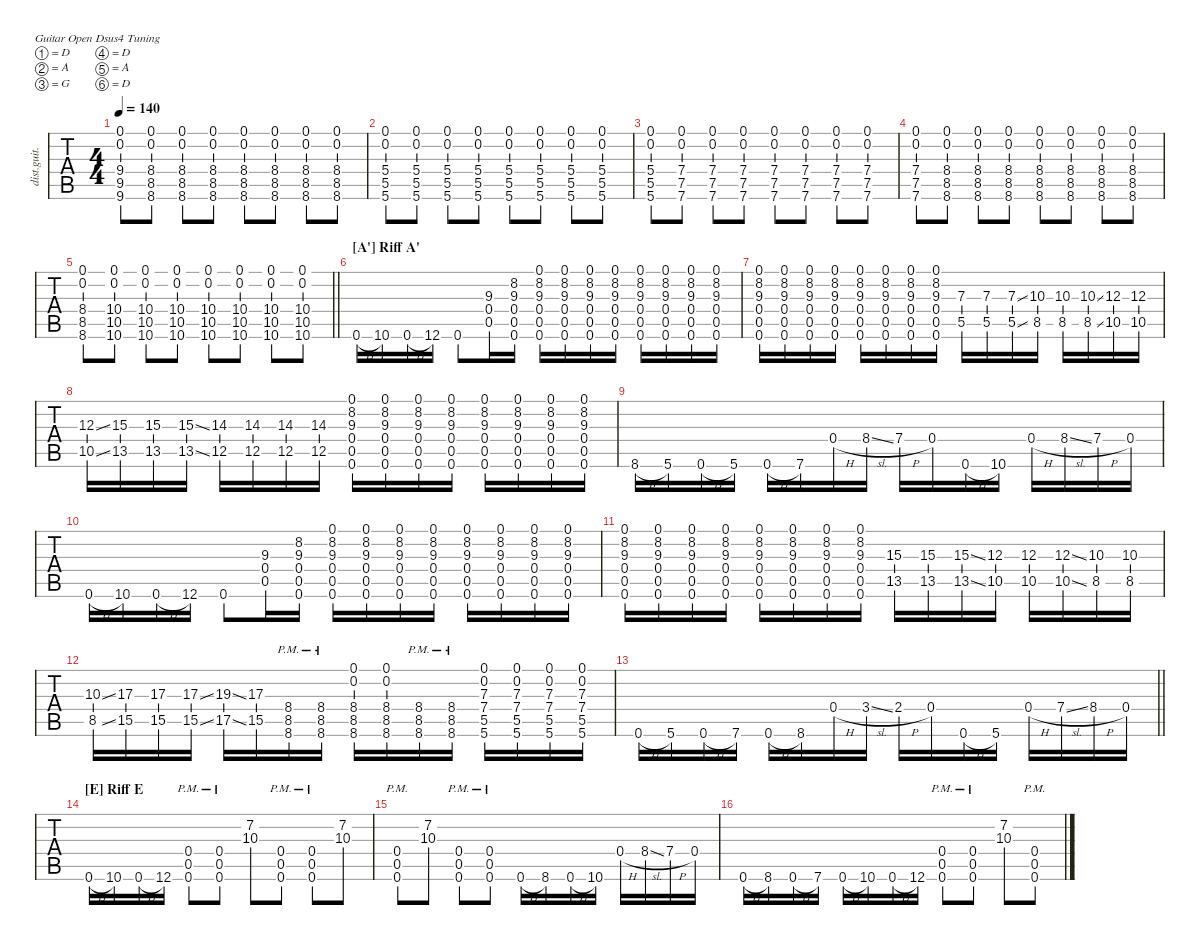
\defaultSystemsLayout 4
\hideDynamics
\bracketExtendMode nobrackets
\otherSystemsTrackNameOrientation horizontal
\track ("Rhythm R" "dist.guit.") {instrument distortionguitar}
\staff {tabs}
\tuning (D4 A3 G3 D3 A2 D2)
\ts (4 4)
\tempo 140
\clef g2
\ks c
(0.2 0.1 9.6 9.5{acc #} 9.4).8{dy mf beam Up} (0.2 0.1 8.6{acc #} 8.5 8.4{acc #}).8{beam Up} (0.2 0.1 8.6{acc #} 8.5 8.4{acc #}).8{beam Up} (0.2 0.1 8.6{acc #} 8.5 8.4{acc #}).8{beam Up} (0.2 0.1 8.6{acc #} 8.5 8.4{acc #}).8{beam Up} (0.2 0.1 8.6{acc #} 8.5 8.4{acc #}).8{beam Up} (0.2 0.1 8.6{acc #} 8.5 8.4{acc #}).8{beam Up} (0.2 0.1 8.6{acc #} 8.5 8.4{acc #}).8{beam Up} |
(0.2 0.1 5.6 5.5 5.4).8{beam Up} (0.2 0.1 5.6 5.5 5.4).8{beam Up} (0.2 0.1 5.6 5.5 5.4).8{beam Up} (0.2 0.1 5.6 5.5 5.4).8{beam Up} (0.2 0.1 5.6 5.5 5.4).8{beam Up} (0.2 0.1 5.6 5.5 5.4).8{beam Up} (0.2 0.1 5.6 5.5 5.4).8{beam Up} (0.2 0.1 5.6 5.5 5.4).8{beam Up} |
(0.2 0.1 5.6 5.5 5.4).8{beam Up} (7.6 7.5 7.4 0.2 0.1).8{beam Up} (7.6 7.5 7.4 0.2 0.1).8{beam Up} (7.6 7.5 7.4 0.2 0.1).8{beam Up} (7.6 7.5 7.4 0.2 0.1).8{beam Up} (7.6 7.5 7.4 0.2 0.1).8{beam Up} (7.6 7.5 7.4 0.2 0.1).8{beam Up} (7.6 7.5 7.4 0.2 0.1).8{beam Up} |
(7.6 7.5 7.4 0.2 0.1).8{beam Up} (0.1 0.2 8.4{acc b} 8.5 8.6{acc #}).8{beam Up} (0.1 0.2 8.4{acc b} 8.5 8.6{acc #}).8{beam Up} (0.1 0.2 8.4{acc b} 8.5 8.6{acc #}).8{beam Up} (0.1 0.2 8.4{acc b} 8.5 8.6{acc #}).8{beam Up} (0.1 0.2 8.4{acc b} 8.5 8.6{acc #}).8{beam Up} (0.1 0.2 8.4{acc b} 8.5 8.6{acc #}).8{beam Up} (0.1 0.2 8.4{acc b} 8.5 8.6{acc #}).8{beam Up} |
\barLineRight lightlight
(0.1 0.2 8.4{acc b} 8.5 8.6{acc #}).8{beam Up} (10.6 10.5 10.4 0.2 0.1).8{beam Up} (10.6 10.5 10.4 0.2 0.1).8{beam Up} (10.6 10.5 10.4 0.2 0.1).8{beam Up} (10.6 10.5 10.4 0.2 0.1).8{beam Up} (10.6 10.5 10.4 0.2 0.1).8{beam Up} (10.6 10.5 10.4 0.2 0.1).8{beam Up} (10.6 10.5 10.4 0.2 0.1).8{beam Up} |
\section ("A'" "Riff A'")
0.6{h}.16{beam Up} 10.6.16{beam Up} 0.6{h}.16{beam Up} 12.6.16{beam Up} 0.6.8{beam Up} (0.5 0.4 9.3).16{beam Up} (9.3 8.2 0.4 0.5 0.6).16{beam Up} (9.3 8.2 0.4 0.5 0.6 0.1).16{beam Up} (9.3 8.2 0.4 0.5 0.6 0.1).16{beam Up} (9.3 8.2 0.4 0.5 0.6 0.1).16{beam Up} (9.3 8.2 0.4 0.5 0.6 0.1).16{beam Up} (9.3 8.2 0.4 0.5 0.6 0.1).16{beam Up} (9.3 8.2 0.4 0.5 0.6 0.1).16{beam Up} (9.3 8.2 0.4 0.5 0.6 0.1).16{beam Up} (9.3 8.2 0.4 0.5 0.6 0.1).16{beam Up} |
(9.3 8.2 0.4 0.5 0.6 0.1).16{beam Up} (9.3 8.2 0.4 0.5 0.6 0.1).16{beam Up} (9.3 8.2 0.4 0.5 0.6 0.1).16{beam Up} (9.3 8.2 0.4 0.5 0.6 0.1).16{beam Up} (9.3 8.2 0.4 0.5 0.6 0.1).16{beam Up} (9.3 8.2 0.4 0.5 0.6 0.1).16{beam Up} (9.3 8.2 0.4 0.5 0.6 0.1).16{beam Up} (9.3 8.2 0.4 0.5 0.6 0.1).16{beam Up} (5.5 7.3).16{beam Up} (5.5 7.3).16{beam Up} (5.5{ss} 7.3{ss}).16{beam Up} (8.5 10.3).16{beam Up} (8.5 10.3).16{beam Down} (8.5{ss} 10.3{ss}).16{beam Down} (10.5 12.3).16{beam Down} (10.5 12.3).16{beam Down} |
(10.5{ss} 12.3{ss}).16{beam Down} (15.3{acc #} 13.5{acc #}).16{beam Down} (15.3{acc #} 13.5{acc #}).16{beam Down} (15.3{ss acc #} 13.5{ss acc #}).16{beam Down} (14.3 12.5).16{beam Down} (14.3 12.5).16{beam Down} (14.3 12.5).16{beam Down} (14.3 12.5).16{beam Down} (9.3 8.2 0.4 0.5 0.6 0.1).16{beam Up} (9.3 8.2 0.4 0.5 0.6 0.1).16{beam Up} (9.3 8.2 0.4 0.5 0.6 0.1).16{beam Up} (9.3 8.2 0.4 0.5 0.6 0.1).16{beam Up} (9.3 8.2 0.4 0.5 0.6 0.1).16{beam Up} (9.3 8.2 0.4 0.5 0.6 0.1).16{beam Up} (9.3 8.2 0.4 0.5 0.6 0.1).16{beam Up} (9.3 8.2 0.4 0.5 0.6 0.1).16{beam Up} |
8.6{h acc #}.16{beam Up} 5.6.16{beam Up} 0.6{h}.16{beam Up} 5.6.16{beam Up} 0.6{h}.16{beam Up} 7.6.16{beam Up} 0.4{h}.16{beam Up} 8.4{sl acc #}.16{beam Up} 7.4{h}.16{beam Up} 0.4.16{beam Up} 0.6{h}.16{beam Up} 10.6.16{beam Up} 0.4{h}.16{beam Up} 8.4{sl acc #}.16{beam Up} 7.4{h}.16{beam Up} 0.4.16{beam Up} |
0.6{h}.16{beam Up} 10.6.16{beam Up} 0.6{h}.16{beam Up} 12.6.16{beam Up} 0.6.8{beam Up} (0.5 0.4 9.3).16{beam Up} (9.3 8.2 0.4 0.5 0.6).16{beam Up} (9.3 8.2 0.4 0.5 0.6 0.1).16{beam Up} (9.3 8.2 0.4 0.5 0.6 0.1).16{beam Up} (9.3 8.2 0.4 0.5 0.6 0.1).16{beam Up} (9.3 8.2 0.4 0.5 0.6 0.1).16{beam Up} (9.3 8.2 0.4 0.5 0.6 0.1).16{beam Up} (9.3 8.2 0.4 0.5 0.6 0.1).16{beam Up} (9.3 8.2 0.4 0.5 0.6 0.1).16{beam Up} (9.3 8.2 0.4 0.5 0.6 0.1).16{beam Up} |
(9.3 8.2 0.4 0.5 0.6 0.1).16{beam Up} (9.3 8.2 0.4 0.5 0.6 0.1).16{beam Up} (9.3 8.2 0.4 0.5 0.6 0.1).16{beam Up} (9.3 8.2 0.4 0.5 0.6 0.1).16{beam Up} (9.3 8.2 0.4 0.5 0.6 0.1).16{beam Up} (9.3 8.2 0.4 0.5 0.6 0.1).16{beam Up} (9.3 8.2 0.4 0.5 0.6 0.1).16{beam Up} (9.3 8.2 0.4 0.5 0.6 0.1).16{beam Up} (13.5{acc #} 15.3{acc #}).16{beam Down} (13.5{acc #} 15.3{acc #}).16{beam Down} (13.5{ss acc #} 15.3{ss acc #}).16{beam Down} (10.5 12.3).16{beam Down} (10.5 12.3).16{beam Down} (10.5{ss} 12.3{ss}).16{beam Down} (8.5 10.3).16{beam Down} (8.5 10.3).16{beam Down} |
(10.3{ss} 8.5{ss}).16{beam Down} (15.5 17.3).16{beam Down} (15.5 17.3).16{beam Down} (15.5{ss} 17.3{ss}).16{beam Down} (17.5{ss} 19.3{ss}).16{beam Up} (15.5 17.3).16{beam Up} (8.6{pm acc #} 8.5{pm} 8.4{pm acc #}).16{beam Up} (8.6{pm acc #} 8.5{pm} 8.4{pm acc #}).16{beam Up} (8.6{acc #} 8.5 8.4{acc #} 0.2{acc x} 0.1).16{beam Up} (8.6{acc #} 8.5 8.4{acc #} 0.2{acc x} 0.1).16{beam Up} (8.6{pm acc #} 8.5{pm} 8.4{pm acc #}).16{beam Up} (8.6{pm acc #} 8.5{pm} 8.4{pm acc #}).16{beam Up} (5.6 5.5 7.4 7.3 0.2 0.1).16{beam Up} (5.6 5.5 7.4 7.3 0.2 0.1).16{beam Up} (5.6 5.5 7.4 7.3 0.2 0.1).16{beam Up} (5.6 5.5 7.4 7.3 0.2 0.1).16{beam Up} |
\barLineRight lightlight
0.6{h}.16{beam Up} 5.6.16{beam Up} 0.6{h}.16{beam Up} 7.6.16{beam Up} 0.6{h}.16{beam Up} 8.6{acc #}.16{beam Up} 0.4{h}.16{beam Up} 3.4{sl}.16{beam Up} 2.4{h}.16{beam Up} 0.4.16{beam Up} 0.6{h}.16{beam Up} 5.6.16{beam Up} 0.4{h}.16{beam Up} 7.4{sl}.16{beam Up} 8.4{h acc #}.16{beam Up} 0.4.16{beam Up} |
\section ("E" "Riff E")
0.6{h}.16{beam Up} 10.6.16{beam Up} 0.6{h}.16{beam Up} 12.6.16{beam Up} (0.6{pm} 0.5{pm} 0.4{pm}).8{beam Up} (0.6{pm} 0.5{pm} 0.4{pm}).8{beam Up} (10.3 7.2).8{beam Up} (0.4{pm} 0.5{pm} 0.6{pm}).8{beam Up} (0.6{pm} 0.5{pm} 0.4{pm}).8{beam Up} (10.3 7.2).8{beam Up} |
(0.6{pm} 0.5{pm} 0.4{pm}).8{beam Up} (10.3 7.2).8{beam Up} (0.4{pm} 0.5{pm} 0.6{pm}).8{beam Up} (0.6{pm} 0.5{pm} 0.4{pm}).8{beam Up} 0.6{h}.16{beam Up} 8.6{acc #}.16{beam Up} 0.6{h}.16{beam Up} 10.6.16{beam Up} 0.4{h}.16{beam Up} 8.4{sl acc #}.16{beam Up} 7.4{h}.16{beam Up} 0.4.16{beam Up} |
0.6{h}.16{beam Up} 8.6{acc #}.16{beam Up} 0.6{h}.16{beam Up} 7.6.16{beam Up} 0.6{h}.16{beam Up} 10.6.16{beam Up} 0.6{h}.16{beam Up} 12.6.16{beam Up} (0.6{pm} 0.5{pm} 0.4{pm}).8{beam Up} (0.6{pm} 0.5{pm} 0.4{pm}).8{beam Up} (7.2 10.3).8{beam Up} (0.4{pm} 0.5{pm} 0.6{pm}).8{beam Up}
